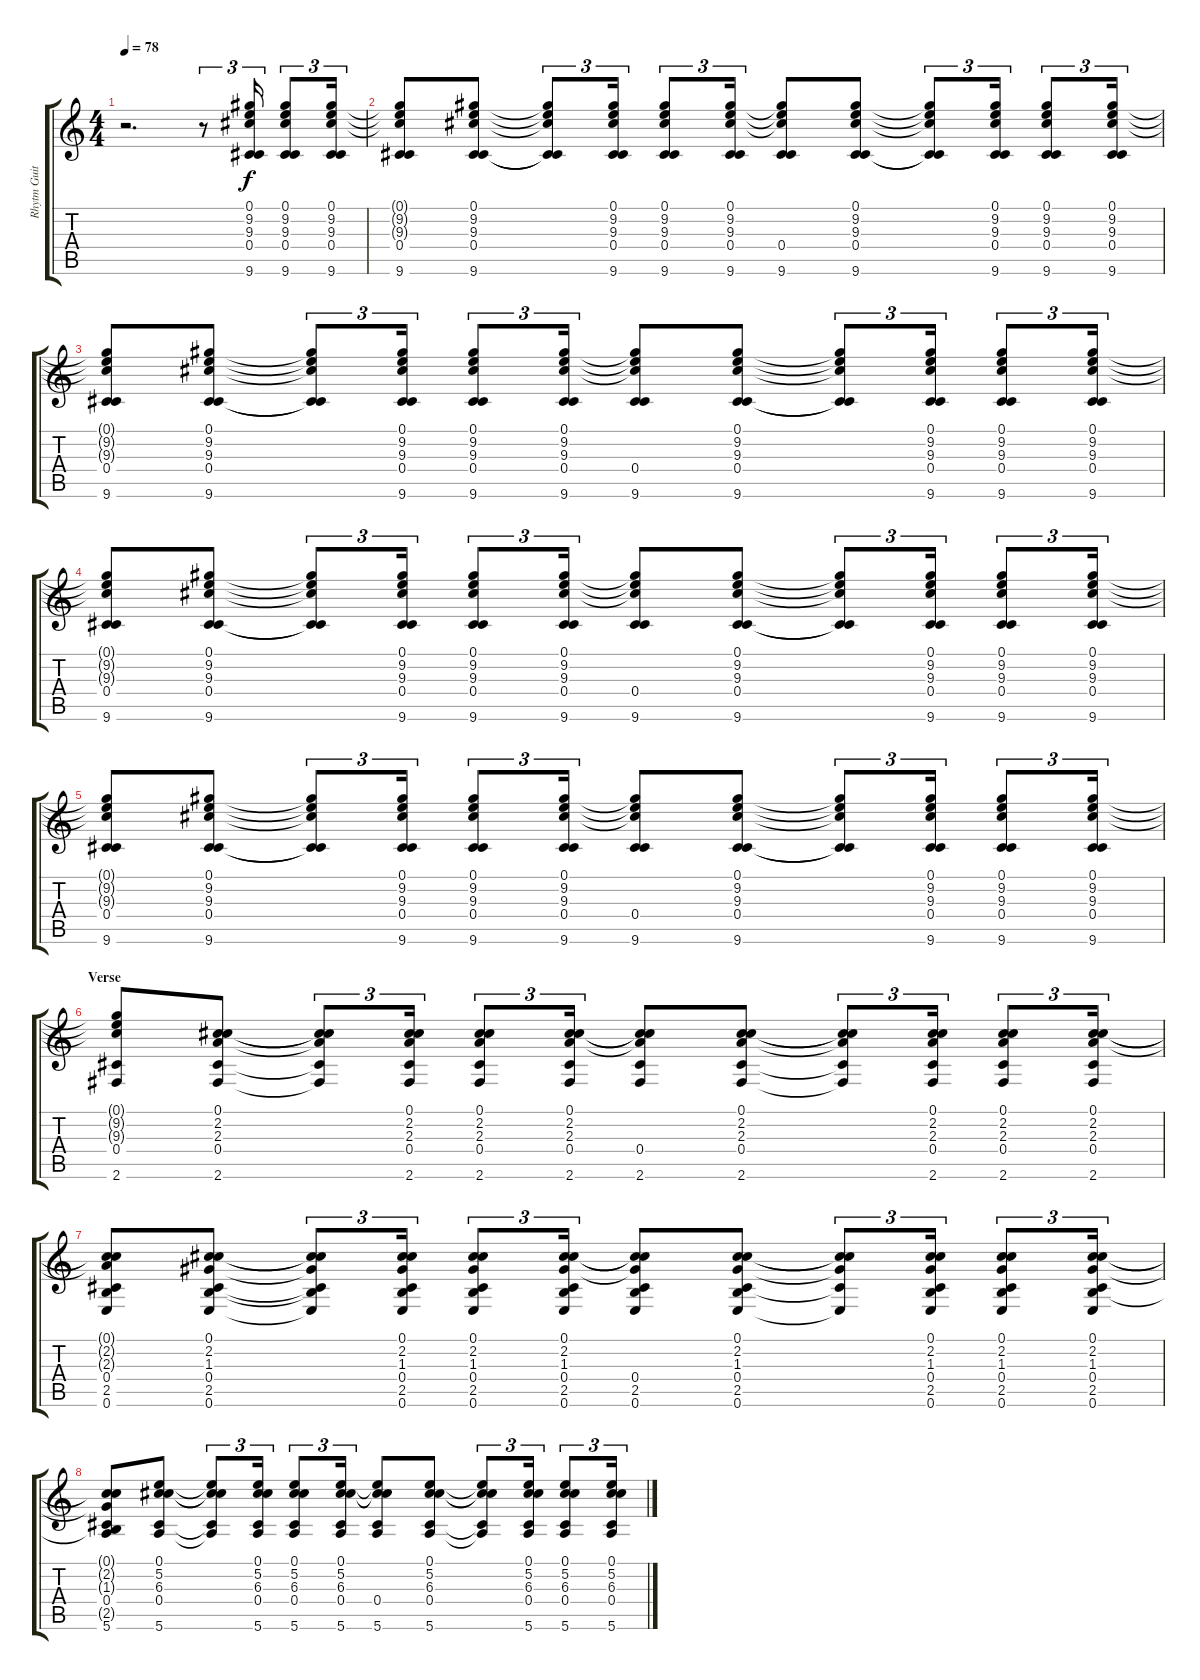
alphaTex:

\track ("Rhytm Guitar" "Rhytm Guit") {instrument acousticguitarsteel}
\staff {score tabs}
\tuning (Db4 B3 G3 Db3 A2 E2) {hide}
\ts (4 4)
\tempo 78
\clef g2
\ks c
r.2{d dy f instrument acousticguitarsteel} r.8{tu (3 2)} (0.1 9.2 9.3 0.4 9.6).16{tu (3 2)} (0.1 9.2 9.3 0.4 9.6).8{tu (3 2)} (0.1 9.2 9.3 0.4 9.6).16{tu (3 2)} |
(0.1{t} 9.2{t} 9.3{t} 0.4 9.6).8 (0.1 9.2 9.3 0.4 9.6).8 (0.1{t} 9.2{t} 9.3{t} 0.4{t} 9.6{t}).8{tu (3 2)} (0.1 9.2 9.3 0.4 9.6).16{tu (3 2)} (0.1 9.2 9.3 0.4 9.6).8{tu (3 2)} (0.1 9.2 9.3 0.4 9.6).16{tu (3 2)} (0.1{t} 9.2{t} 9.3{t} 0.4 9.6).8 (0.1 9.2 9.3 0.4 9.6).8 (0.1{t} 9.2{t} 9.3{t} 0.4{t} 9.6{t}).8{tu (3 2)} (0.1 9.2 9.3 0.4 9.6).16{tu (3 2)} (0.1 9.2 9.3 0.4 9.6).8{tu (3 2)} (0.1 9.2 9.3 0.4 9.6).16{tu (3 2)} |
(0.1{t} 9.2{t} 9.3{t} 0.4 9.6).8 (0.1 9.2 9.3 0.4 9.6).8 (0.1{t} 9.2{t} 9.3{t} 0.4{t} 9.6{t}).8{tu (3 2)} (0.1 9.2 9.3 0.4 9.6).16{tu (3 2)} (0.1 9.2 9.3 0.4 9.6).8{tu (3 2)} (0.1 9.2 9.3 0.4 9.6).16{tu (3 2)} (0.1{t} 9.2{t} 9.3{t} 0.4 9.6).8 (0.1 9.2 9.3 0.4 9.6).8 (0.1{t} 9.2{t} 9.3{t} 0.4{t} 9.6{t}).8{tu (3 2)} (0.1 9.2 9.3 0.4 9.6).16{tu (3 2)} (0.1 9.2 9.3 0.4 9.6).8{tu (3 2)} (0.1 9.2 9.3 0.4 9.6).16{tu (3 2)} |
(0.1{t} 9.2{t} 9.3{t} 0.4 9.6).8 (0.1 9.2 9.3 0.4 9.6).8 (0.1{t} 9.2{t} 9.3{t} 0.4{t} 9.6{t}).8{tu (3 2)} (0.1 9.2 9.3 0.4 9.6).16{tu (3 2)} (0.1 9.2 9.3 0.4 9.6).8{tu (3 2)} (0.1 9.2 9.3 0.4 9.6).16{tu (3 2)} (0.1{t} 9.2{t} 9.3{t} 0.4 9.6).8 (0.1 9.2 9.3 0.4 9.6).8 (0.1{t} 9.2{t} 9.3{t} 0.4{t} 9.6{t}).8{tu (3 2)} (0.1 9.2 9.3 0.4 9.6).16{tu (3 2)} (0.1 9.2 9.3 0.4 9.6).8{tu (3 2)} (0.1 9.2 9.3 0.4 9.6).16{tu (3 2)} |
(0.1{t} 9.2{t} 9.3{t} 0.4 9.6).8 (0.1 9.2 9.3 0.4 9.6).8 (0.1{t} 9.2{t} 9.3{t} 0.4{t} 9.6{t}).8{tu (3 2)} (0.1 9.2 9.3 0.4 9.6).16{tu (3 2)} (0.1 9.2 9.3 0.4 9.6).8{tu (3 2)} (0.1 9.2 9.3 0.4 9.6).16{tu (3 2)} (0.1{t} 9.2{t} 9.3{t} 0.4 9.6).8 (0.1 9.2 9.3 0.4 9.6).8 (0.1{t} 9.2{t} 9.3{t} 0.4{t} 9.6{t}).8{tu (3 2)} (0.1 9.2 9.3 0.4 9.6).16{tu (3 2)} (0.1 9.2 9.3 0.4 9.6).8{tu (3 2)} (0.1 9.2 9.3 0.4 9.6).16{tu (3 2)} |
\section ("" "Verse")
(0.1{t} 9.2{t} 9.3{t} 0.4 2.6).8 (0.1 2.2 2.3 0.4 2.6).8 (0.1{t} 2.2{t} 2.3{t} 0.4{t} 2.6{t}).8{tu (3 2)} (0.1 2.2 2.3 0.4 2.6).16{tu (3 2)} (0.1 2.2 2.3 0.4 2.6).8{tu (3 2)} (0.1 2.2 2.3 0.4 2.6).16{tu (3 2)} (0.1{t} 2.2{t} 2.3{t} 0.4 2.6).8 (0.1 2.2 2.3 0.4 2.6).8 (0.1{t} 2.2{t} 2.3{t} 0.4{t} 2.6{t}).8{tu (3 2)} (0.1 2.2 2.3 0.4 2.6).16{tu (3 2)} (0.1 2.2 2.3 0.4 2.6).8{tu (3 2)} (0.1 2.2 2.3 0.4 2.6).16{tu (3 2)} |
(0.1{t} 2.2{t} 2.3{t} 0.4 2.5 0.6).8 (0.1 2.2 1.3 0.4 2.5 0.6).8 (0.1{t} 2.2{t} 1.3{t} 0.4{t} 2.5{t} 0.6{t}).8{tu (3 2)} (0.1 2.2 1.3 0.4 2.5 0.6).16{tu (3 2)} (0.1 2.2 1.3 0.4 2.5 0.6).8{tu (3 2)} (0.1 2.2 1.3 0.4 2.5 0.6).16{tu (3 2)} (0.1{t} 2.2{t} 1.3{t} 0.4 2.5 0.6).8 (0.1 2.2 1.3 0.4 2.5 0.6).8 (0.1{t} 2.2{t} 1.3{t} 0.4{t} 0.6{t}).8{tu (3 2)} (0.1 2.2 1.3 0.4 2.5 0.6).16{tu (3 2)} (0.1 2.2 1.3 0.4 2.5 0.6).8{tu (3 2)} (0.1 2.2 1.3 0.4 2.5 0.6).16{tu (3 2)} |
(0.1{t} 2.2{t} 1.3{t} 0.4 2.5{t} 5.6).8 (0.1 5.2 6.3 0.4 5.6).8 (0.1{t} 5.2{t} 6.3{t} 0.4{t} 5.6{t}).8{tu (3 2)} (0.1 5.2 6.3 0.4 5.6).16{tu (3 2)} (0.1 5.2 6.3 0.4 5.6).8{tu (3 2)} (0.1 5.2 6.3 0.4 5.6).16{tu (3 2)} (0.1{t} 5.2{t} 6.3{t} 0.4 5.6).8 (0.1 5.2 6.3 0.4 5.6).8 (0.1{t} 5.2{t} 6.3{t} 0.4{t} 5.6{t}).8{tu (3 2)} (0.1 5.2 6.3 0.4 5.6).16{tu (3 2)} (0.1 5.2 6.3 0.4 5.6).8{tu (3 2)} (0.1 5.2 6.3 0.4 5.6).16{tu (3 2)}
